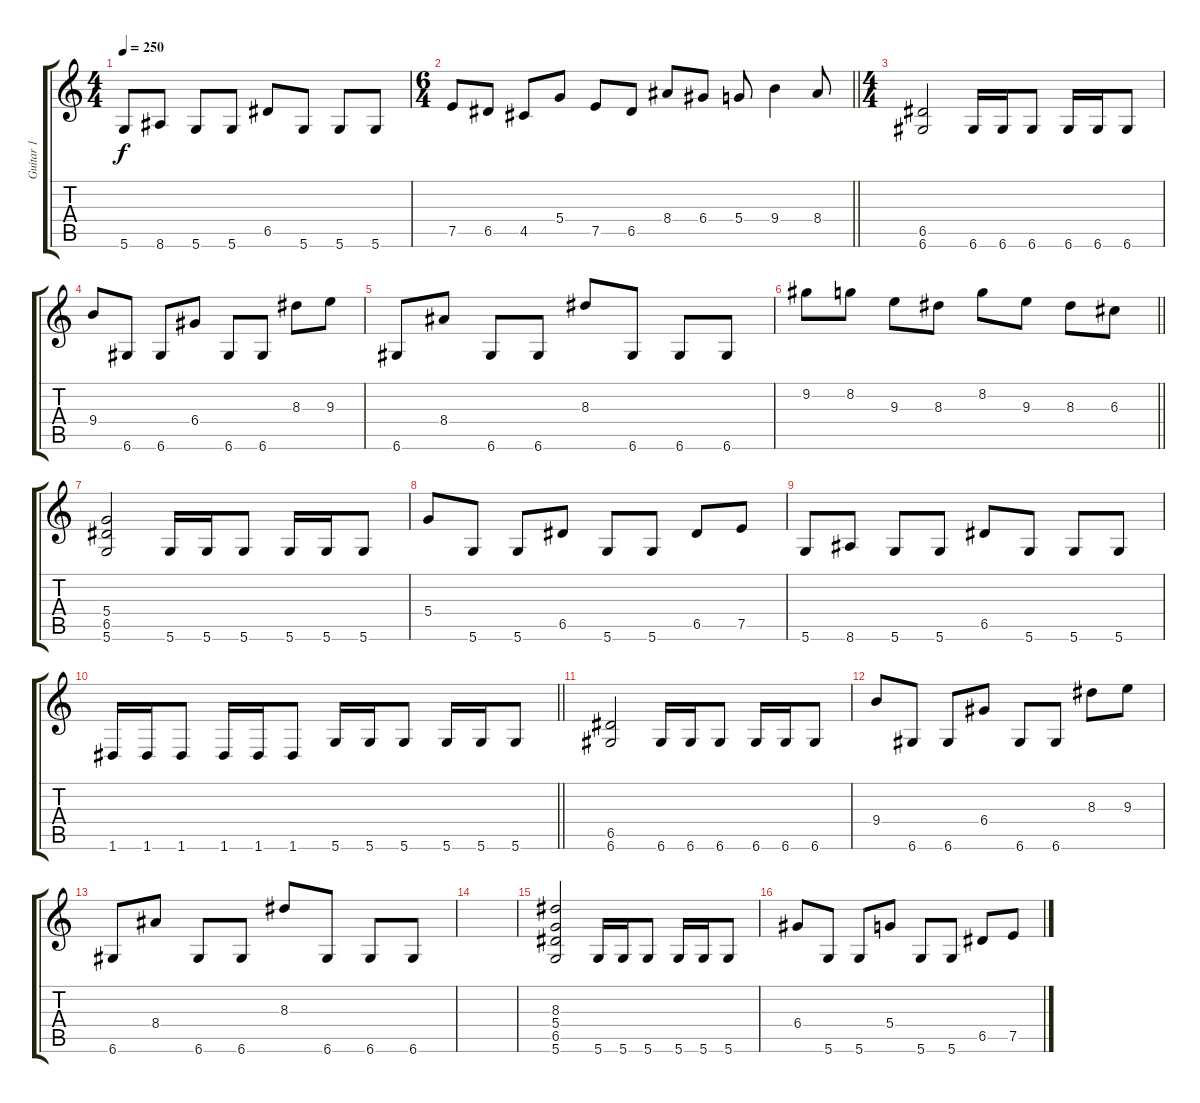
\track ("Guitar 1" "Guitar 1") {instrument distortionguitar}
\staff {score tabs}
\tuning (E4 B3 G3 D3 A2 D2) {hide}
\ts (4 4)
\tempo 250
\clef g2
\ks c
5.6.8{dy f} 8.6.8 5.6.8 5.6.8 6.5.8 5.6.8 5.6.8 5.6.8 |
\ts (6 4)
\barLineRight lightlight
7.5.8 6.5.8 4.5.8 5.4.8 7.5.8 6.5.8 8.4.8 6.4.8 5.4.8 9.4.4 8.4.8 |
\ts (4 4)
(6.5 6.6).2 6.6.16 6.6.16 6.6.8 6.6.16 6.6.16 6.6.8 |
9.4.8 6.6.8 6.6.8 6.4.8 6.6.8 6.6.8 8.3.8 9.3.8 |
6.6.8 8.4.8 6.6.8 6.6.8 8.3.8 6.6.8 6.6.8 6.6.8 |
\barLineRight lightlight
9.2.8 8.2.8 9.3.8 8.3.8 8.2.8 9.3.8 8.3.8 6.3.8 |
(5.4 6.5 5.6).2 5.6.16 5.6.16 5.6.8 5.6.16 5.6.16 5.6.8 |
5.4.8 5.6.8 5.6.8 6.5.8 5.6.8 5.6.8 6.5.8 7.5.8 |
5.6.8 8.6.8 5.6.8 5.6.8 6.5.8 5.6.8 5.6.8 5.6.8 |
\barLineRight lightlight
1.6.16 1.6.16 1.6.8 1.6.16 1.6.16 1.6.8 5.6.16 5.6.16 5.6.8 5.6.16 5.6.16 5.6.8 |
(6.5 6.6).2 6.6.16 6.6.16 6.6.8 6.6.16 6.6.16 6.6.8 |
9.4.8 6.6.8 6.6.8 6.4.8 6.6.8 6.6.8 8.3.8 9.3.8 |
6.6.8 8.4.8 6.6.8 6.6.8 8.3.8 6.6.8 6.6.8 6.6.8 |
|
(8.3 5.4 6.5 5.6).2 5.6.16 5.6.16 5.6.8 5.6.16 5.6.16 5.6.8 |
6.4.8 5.6.8 5.6.8 5.4.8 5.6.8 5.6.8 6.5.8 7.5.8
